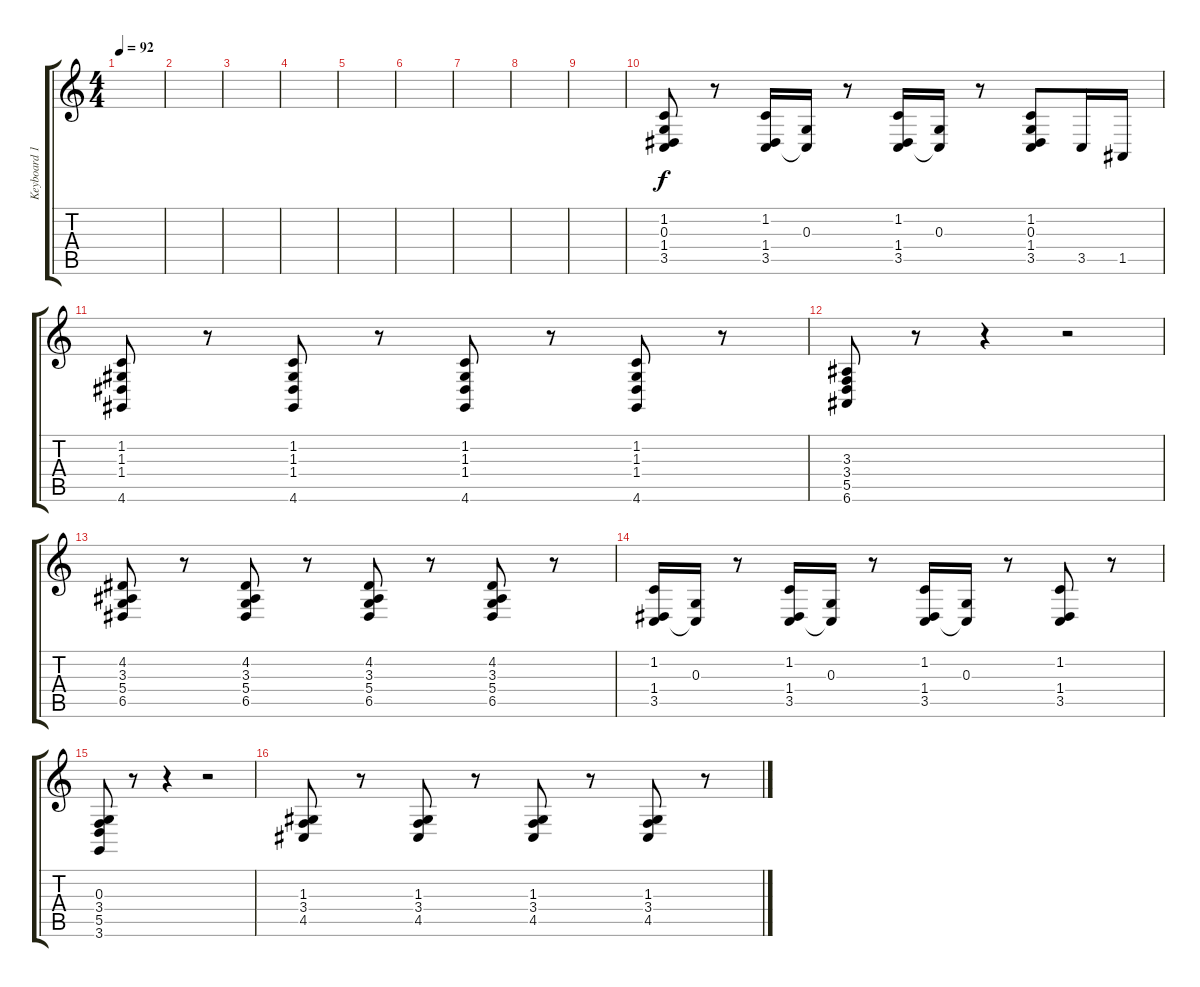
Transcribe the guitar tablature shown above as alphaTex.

\track ("Keyboard 1" "Keyboard 1") {instrument pizzicatostrings}
\staff {score tabs}
\tuning (E4 B3 G3 D3 A2 E2) {hide}
\ts (4 4)
\tempo 92
\clef g2
\ks c
|
|
|
|
|
|
|
|
|
(1.2 0.3 1.4 3.5).8 r.8 (1.2 1.4 3.5).16 (0.3 3.5{t}).16 r.8 (1.2 1.4 3.5).16 (0.3 3.5{t}).16 r.8 (1.2 0.3 1.4 3.5).8 3.5.16 1.5.16 |
(1.2 1.3 1.4 4.6).8 r.8 (1.2 1.3 1.4 4.6).8 r.8 (1.2 1.3 1.4 4.6).8 r.8 (1.2 1.3 1.4 4.6).8 r.8 |
(3.3 3.4 5.5 6.6).8 r.8 r.4 r.2 |
(4.2 3.3 5.4 6.5).8 r.8 (4.2 3.3 5.4 6.5).8 r.8 (4.2 3.3 5.4 6.5).8 r.8 (4.2 3.3 5.4 6.5).8 r.8 |
(1.2 1.4 3.5).16 (0.3 3.5{t}).16 r.8 (1.2 1.4 3.5).16 (0.3 3.5{t}).16 r.8 (1.2 1.4 3.5).16 (0.3 3.5{t}).16 r.8 (1.2 1.4 3.5).8 r.8 |
(0.3 3.4 5.5 3.6).8 r.8 r.4 r.2 |
(1.3 3.4 4.5).8 r.8 (1.3 3.4 4.5).8 r.8 (1.3 3.4 4.5).8 r.8 (1.3 3.4 4.5).8 r.8
